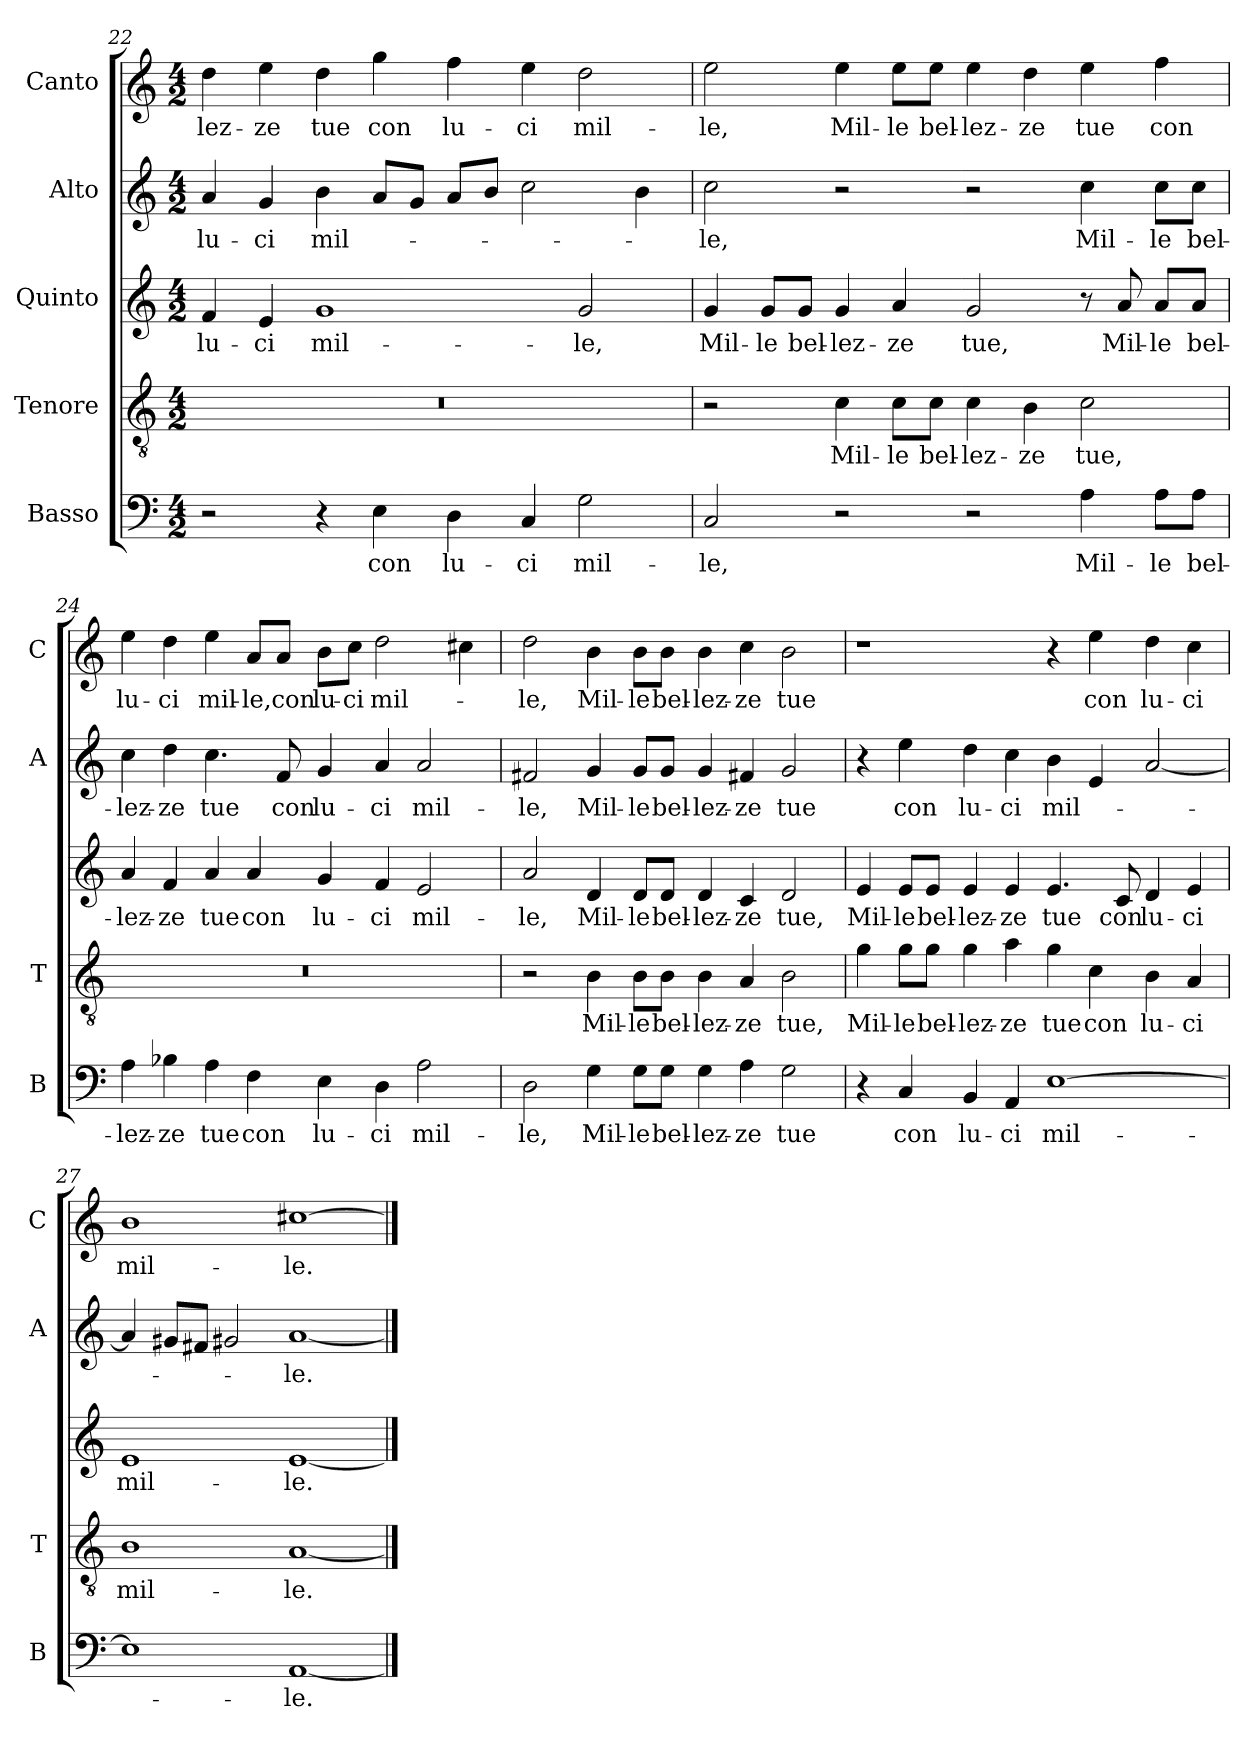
**kern	**text	**kern	**text	**kern	**text	**kern	**text	**kern	**text
*part5	*part5	*part4	*part4	*part3	*part3	*part2	*part2	*part1	*part1
*staff5	*staff5	*staff4	*staff4	*staff3	*staff3	*staff2	*staff2	*staff1	*staff1
*I"Basso	*	*I"Tenore	*	*I"Quinto	*	*I"Alto	*	*I"Canto	*
*I'B	*	*I'T	*	*	*	*I'A	*	*I'C	*
*clefF4	*	*clefGv2	*	*clefG2	*	*clefG2	*	*clefG2	*
*k[]	*	*k[]	*	*k[]	*	*k[]	*	*k[]	*
*M4/2	*	*M4/2	*	*M4/2	*	*M4/2	*	*M4/2	*
=22	=22	=22	=22	=22	=22	=22	=22	=22	=22
2r	.	0r	.	4f	lu-	4a	lu-	4dd	-lez-
.	.	.	.	4e	-ci	4g	-ci	4ee	-ze
4r	.	.	.	1g	mil-	4b	mil-	4dd	tue
4E	con	.	.	.	.	8aL	.	4gg	con
.	.	.	.	.	.	8gJ	.	.	.
4D	lu-	.	.	.	.	8aL	.	4ff	lu-
.	.	.	.	.	.	8bJ	.	.	.
4C	-ci	.	.	.	.	2cc	.	4ee	-ci
2G	mil-	.	.	2g	-le,	.	.	2dd	mil-
.	.	.	.	.	.	4b	.	.	.
=23	=23	=23	=23	=23	=23	=23	=23	=23	=23
2C	-le,	2r	.	4g	Mil-	2cc	-le,	2ee	-le,
.	.	.	.	8gL	-le	.	.	.	.
.	.	.	.	8gJ	bel-	.	.	.	.
2r	.	4c	Mil-	4g	-lez-	2r	.	4ee	Mil-
.	.	8cL	-le	4a	-ze	.	.	8eeL	-le
.	.	8cJ	bel-	.	.	.	.	8eeJ	bel-
2r	.	4c	-lez-	2g	tue,	2r	.	4ee	-lez-
.	.	4B	-ze	.	.	.	.	4dd	-ze
4A	Mil-	2c	tue,	8r	.	4cc	Mil-	4ee	tue
.	.	.	.	8a	Mil-	.	.	.	.
8AL	-le	.	.	8aL	-le	8ccL	-le	4ff	con
8AJ	bel-	.	.	8aJ	bel-	8ccJ	bel-	.	.
=24	=24	=24	=24	=24	=24	=24	=24	=24	=24
4A	-lez-	0r	.	4a	-lez-	4cc	-lez-	4ee	lu-
4B-X	-ze	.	.	4f	-ze	4dd	-ze	4dd	-ci
4A	tue	.	.	4a	tue	4.cc	tue	4ee	mil-
4F	con	.	.	4a	con	.	.	8aL	-le,
.	.	.	.	.	.	8f	con	8aJ	con
4E	lu-	.	.	4g	lu-	4g	lu-	8bL	lu-
.	.	.	.	.	.	.	.	8ccJ	-ci
4D	-ci	.	.	4f	-ci	4a	-ci	2dd	mil-
2A	mil-	.	.	2e	mil-	2a	mil-	.	.
.	.	.	.	.	.	.	.	4cc#X	.
=25	=25	=25	=25	=25	=25	=25	=25	=25	=25
2D	-le,	2r	.	2a	-le,	2f#X	-le,	2dd	-le,
4G	Mil-	4B	Mil-	4d	Mil-	4g	Mil-	4b	Mil-
8GL	-le	8BL	-le	8dL	-le	8gL	-le	8bL	-le
8GJ	bel-	8BJ	bel-	8dJ	bel-	8gJ	bel-	8bJ	bel-
4G	-lez-	4B	-lez-	4d	-lez-	4g	-lez-	4b	-lez-
4A	-ze	4A	-ze	4c	-ze	4f#X	-ze	4cc	-ze
2G	tue	2B	tue,	2d	tue,	2g	tue	2b	tue
=26	=26	=26	=26	=26	=26	=26	=26	=26	=26
4r	.	4g	Mil-	4e	Mil-	4r	.	1r	.
4C	con	8gL	-le	8eL	-le	4ee	con	.	.
.	.	8gJ	bel-	8eJ	bel-	.	.	.	.
4BB	lu-	4g	-lez-	4e	-lez-	4dd	lu-	.	.
4AA	-ci	4a	-ze	4e	-ze	4cc	-ci	.	.
[1E	mil-	4g	tue	4.e	tue	4b	mil-	4r	.
.	.	4c	con	.	.	4e	.	4ee	con
.	.	.	.	8c	con	.	.	.	.
.	.	4B	lu-	4d	lu-	[2a	.	4dd	lu-
.	.	4A	-ci	4e	-ci	.	.	4cc	-ci
=27	=27	=27	=27	=27	=27	=27	=27	=27	=27
1E]	.	1B	mil-	1e	mil-	4a]	.	1b	mil-
.	.	.	.	.	.	8g#XL	.	.	.
.	.	.	.	.	.	8f#XJ	.	.	.
.	.	.	.	.	.	2g#X	.	.	.
[1AA	-le.	[1A	-le.	[1e	-le.	[1a	-le.	[1cc#X	-le.
==	==	==	==	==	==	==	==	==	==
*-	*-	*-	*-	*-	*-	*-	*-	*-	*-
